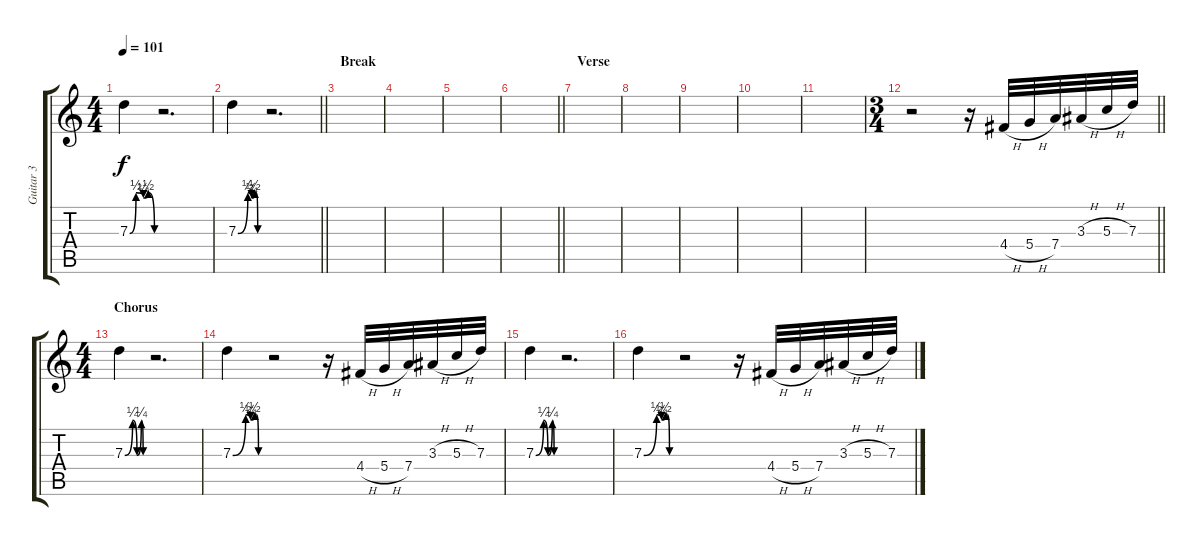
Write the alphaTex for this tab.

\track ("Guitar 3" "Guitar 3") {instrument distortionguitar}
\staff {score tabs}
\tuning (E4 B3 G3 D3 A2 D2) {hide}
\ts (4 4)
\tempo 101
\clef g2
\ks c
7.3{be (custom 0 0 15 2 33 1 45 2 60 0)}.4{dy f} r.2{d} |
\barLineRight lightlight
7.3{be (custom 0 0 24 2 33 1 41 2 44 2 48 0 60 0)}.4 r.2{d} |
\section ("" "Break")
|
|
|
\barLineRight lightlight
|
\section ("" "Verse")
|
|
|
|
|
\ts (3 4)
\barLineRight lightlight
r.2 r.16 4.4{h}.32 5.4{h}.32 7.4.32 3.3{h}.32 5.3{h}.32 7.3.32 |
\ts (4 4)
\section ("" "Chorus")
7.3{be (custom 0 0 21 1 33 0 45 1 50 0 60 0)}.4 r.2{d} |
7.3{be (custom 0 0 24 2 33 1 41 2 44 2 48 0 60 0)}.4 r.2 r.16 4.4{h}.32 5.4{h}.32 7.4.32 3.3{h}.32 5.3{h}.32 7.3.32 |
7.3{be (custom 0 0 21 1 33 0 45 1 50 0 60 0)}.4 r.2{d} |
7.3{be (custom 0 0 24 2 33 1 41 2 44 2 48 0 60 0)}.4 r.2 r.16 4.4{h}.32 5.4{h}.32 7.4.32 3.3{h}.32 5.3{h}.32 7.3.32
